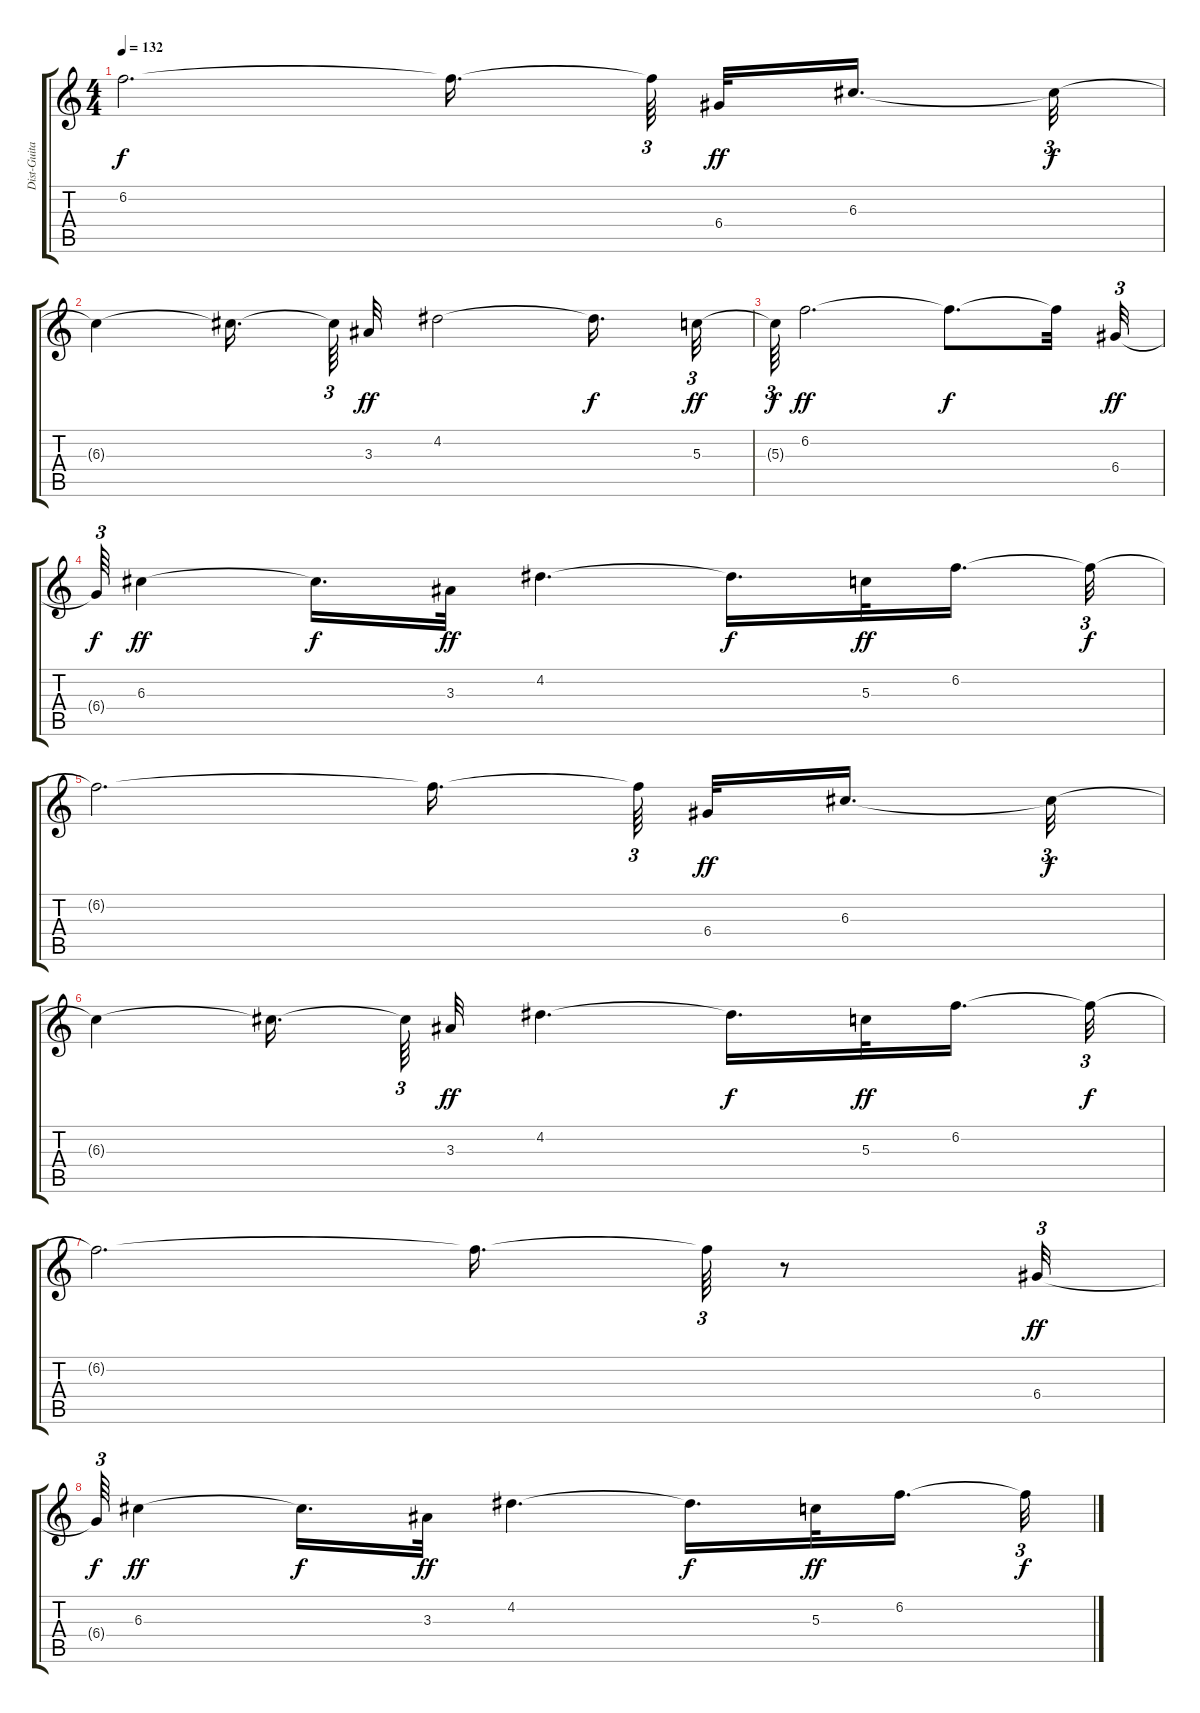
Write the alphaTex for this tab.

\track ("Dist-Guitar" "Dist-Guita") {instrument distortionguitar}
\staff {score tabs}
\tuning (E4 B3 G3 D3 A2 E2) {hide}
\ts (4 4)
\tempo 132
\clef g2
\ks c
6.2{t}.2{d dy f} 6.2{t}.16{d beam splitsecondary} 6.2{t}.64{tu (3 2) beam splitsecondary} 6.4.32{dy ff} 6.3.16{d beam splitsecondary} 6.3{t}.32{tu (3 2) dy f} |
6.3{t}.4 6.3{t}.16{d beam splitsecondary} 6.3{t}.64{tu (3 2)} 3.3.32{dy ff} 4.2.2 4.2{t}.16{d dy f} 5.3.32{tu (3 2) dy ff} |
5.3{t}.64{tu (3 2) dy f} 6.2.2{d dy ff} 6.2{t}.8{d dy f} 6.2{t}.32 6.4.32{tu (3 2) dy ff} |
6.4{t}.64{tu (3 2) dy f} 6.3.4{dy ff} 6.3{t}.16{d dy f} 3.3.32{dy ff} 4.2.4{d} 4.2{t}.16{d dy f} 5.3.32{dy ff} 6.2.16{d beam splitsecondary} 6.2{t}.32{tu (3 2) dy f} |
6.2{t}.2{d} 6.2{t}.16{d beam splitsecondary} 6.2{t}.64{tu (3 2) beam splitsecondary} 6.4.32{dy ff} 6.3.16{d beam splitsecondary} 6.3{t}.32{tu (3 2) dy f} |
6.3{t}.4 6.3{t}.16{d beam splitsecondary} 6.3{t}.64{tu (3 2)} 3.3.32{dy ff} 4.2.4{d} 4.2{t}.16{d dy f} 5.3.32{dy ff} 6.2.16{d beam splitsecondary} 6.2{t}.32{tu (3 2) dy f} |
6.2{t}.2{d} 6.2{t}.16{d} 6.2{t}.64{tu (3 2)} r.8 6.4.32{tu (3 2) dy ff} |
6.4{t}.64{tu (3 2) dy f} 6.3.4{dy ff} 6.3{t}.16{d dy f} 3.3.32{dy ff} 4.2.4{d} 4.2{t}.16{d dy f} 5.3.32{dy ff} 6.2.16{d beam splitsecondary} 6.2{t}.32{tu (3 2) dy f}
